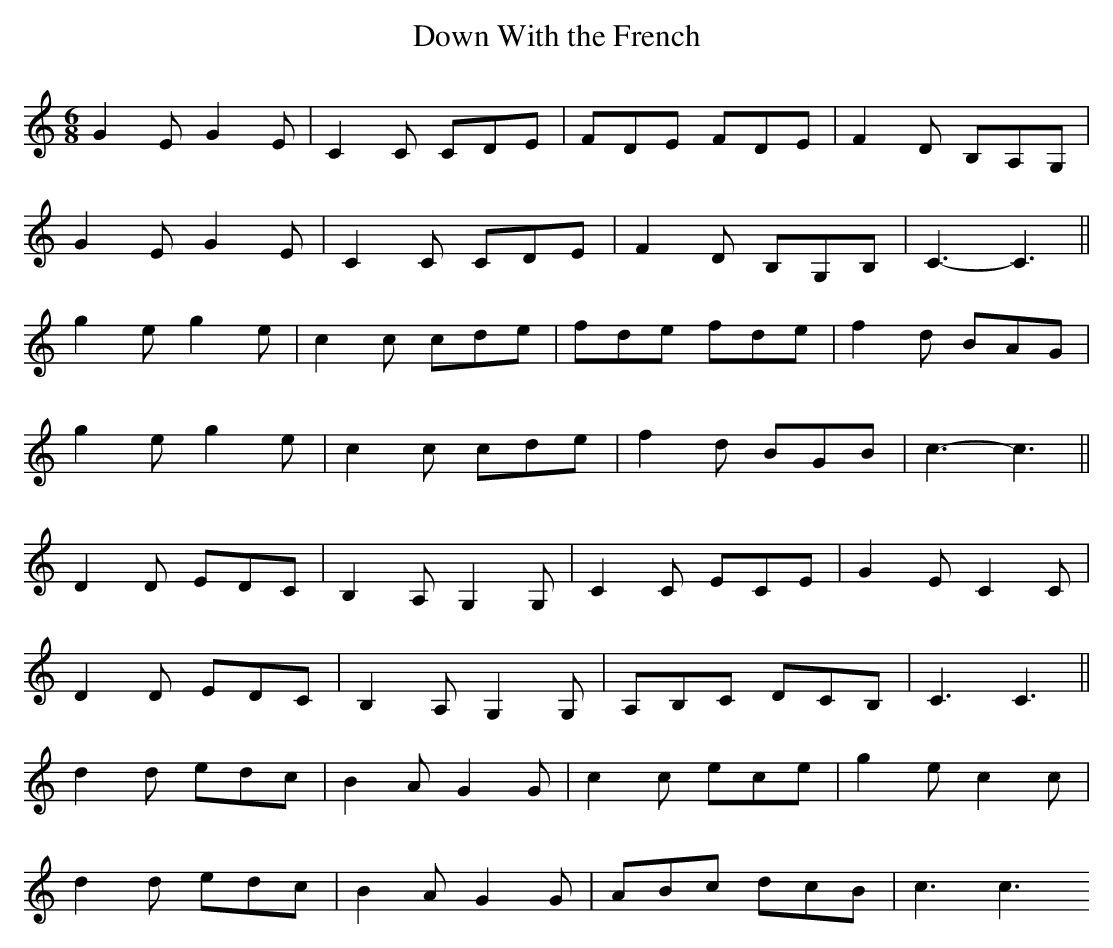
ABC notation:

X:1
T:Down With the French
M:6/8
L:1/8
K:C
G2E G2E|C2C CDE|FDE FDE|F2D B,A,G,|
G2E G2E|C2C CDE|F2D B,G,B,|C3-C3||
g2e g2e|c2c cde|fde fde|f2d BAG|
g2e g2e|c2c cde|f2d BGB|c3-c3||
D2D EDC|B,2A, G,2G,|C2C ECE|G2E C2C|
D2D EDC|B,2A, G,2G,|A,B,C DCB,|C3C3||
d2d edc|B2A G2G|c2c ece|g2e c2c|
d2d edc|B2A G2G|ABc dcB|c3c3
